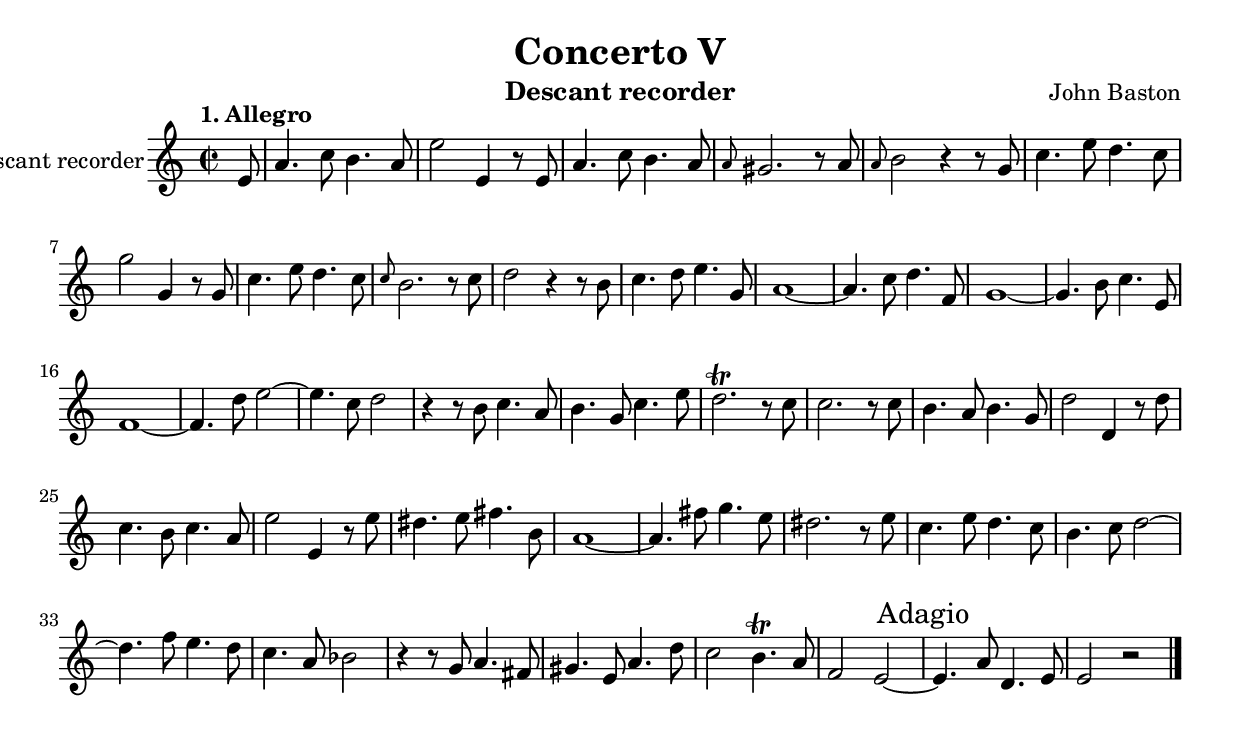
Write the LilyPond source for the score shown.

\version "2.18.2"

\header {
  title = "Concerto V"
  composer = "John Baston"
  instrument = "Descant recorder"
}

recorderMvtTwo = \relative c' {
    \time 2/2
    \tempo "1. Allegro"
    \partial 8
    e8 a4. c8 b4. a8 e'2 e,4 r8 e a4. c8 b4. a8 \grace{a8} gis2. r8 a \grace{a8} b2 r4 r8 g
    %6
    c4. e8 d4. c8 g'2 g,4 r8 g c4. e8 d4. c8 \grace{ c8 } b2. r8 c8 d2 r4 r8 b
    %13
    c4. d8 e4. g,8 a1~ a4. c8 d4. f,8 g1~ g4. b8 c4. e,8
    %16
    f1~ f4. d'8 e2~ e4. c8 d2 r4 r8 b c4. a8 b4. g8 c4. e8
    %21
    d2.\trill r8 c c2. r8 c8 b4. a8 b4. g8 d'2 d, 4 r8 d' c4. b8 c4. a8
    %26
    e'2 e,4 r8 e' dis4. e8 fis4. b,8 a1~ a4. fis'8 g4. e8 dis2. r8 e
    %31
    c4. e8 d4. c8 b4. c8 d2~ d4. f8 e4. d8 c4. a8 bes2 r4 r8 g a4. fis8
    %36
    gis4. e8 a4. d8 c2 b4.\trill a8 f2 e~\mark "Adagio" e4. a8 d,4. e8 e2 r \bar "|."
  }


<<
  \new Staff
  \with { instrumentName = #"Descant recorder" }
  \recorderMvtTwo

>>